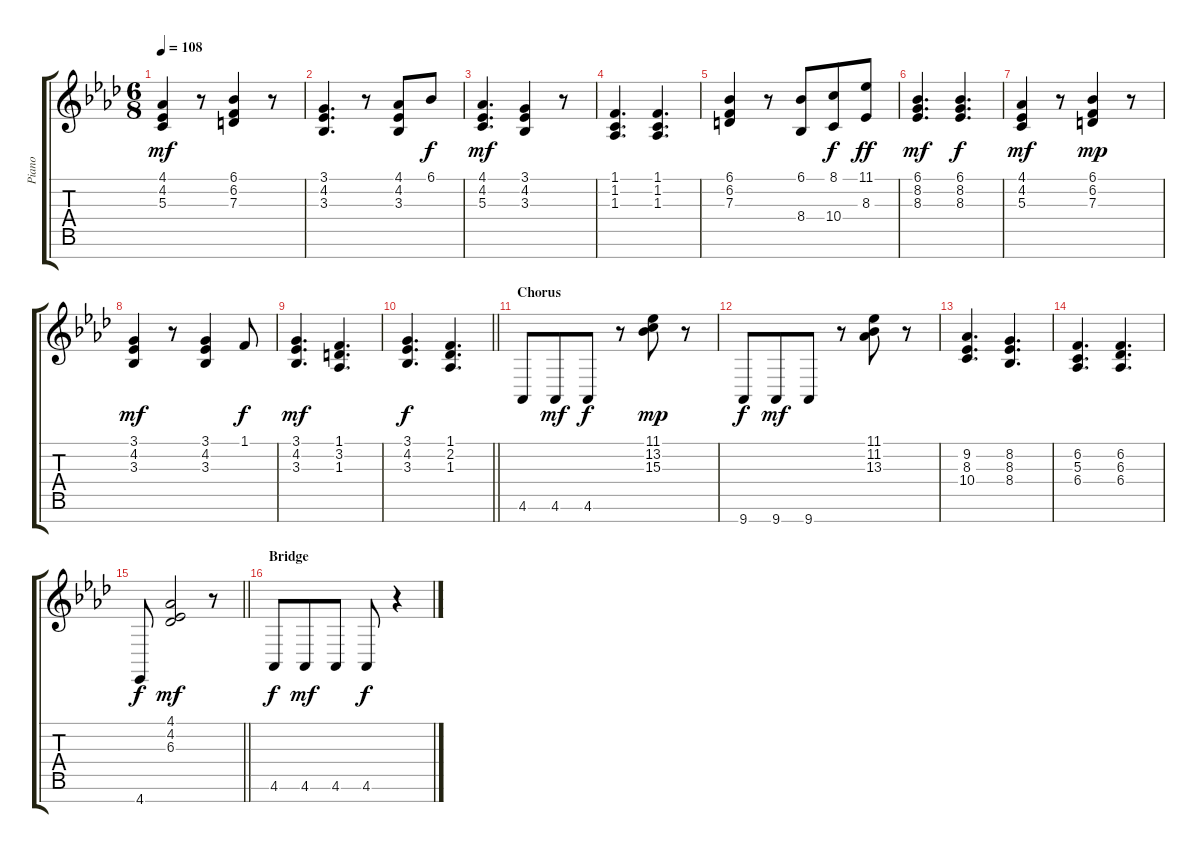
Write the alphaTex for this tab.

\track ("Piano" "Piano") {instrument acousticgrandpiano}
\staff {score tabs}
\tuning (E4 B3 G3 D3 A2 E2 B1) {hide}
\ts (6 8)
\tempo 108
\clef g2
\ks ab
(4.1 4.2 5.3).4{dy mf} r.8 (6.1 6.2 7.3).4 r.8 |
(3.1 4.2 3.3).4{d} r.8 (4.1 4.2 3.3).8 6.1.8{dy f} |
(4.1 4.2 5.3).4{d dy mf} (3.1 4.2 3.3).4 r.8 |
(1.1 1.2 1.3).4{d} (1.1 1.2 1.3).4{d} |
(6.1 6.2 7.3).4 r.8 (6.1 8.4).8 (8.1 10.4).8{dy f} (11.1 8.3).8{dy ff} |
(6.1 8.2 8.3).4{d dy mf} (6.1 8.2 8.3).4{d dy f} |
(4.1 4.2 5.3).4{dy mf} r.8 (6.1 6.2 7.3).4{dy mp} r.8 |
(3.1 4.2 3.3).4{dy mf} r.8 (3.1 4.2 3.3).4 1.1.8{dy f} |
(3.1 4.2 3.3).4{d dy mf} (1.1 3.2 1.3).4{d} |
\barLineRight lightlight
(3.1 4.2 3.3).4{d dy f} (1.1 2.2 1.3).4{d} |
\section ("" "Chorus")
4.6.8 4.6.8{dy mf} 4.6.8{dy f} r.8 (11.1 13.2 15.3).8{dy mp} r.8 |
9.7.8{dy f} 9.7.8{dy mf} 9.7.8 r.8 (11.1 11.2 13.3).8 r.8 |
(9.2 8.3 10.4).4{d} (8.2 8.3 8.4).4{d} |
(6.2 5.3 6.4).4{d} (6.2 6.3 6.4).4{d} |
\barLineRight lightlight
4.7.8{dy f} (4.1 4.2 6.3).2{dy mf} r.8 |
\section ("" "Bridge")
4.6.8{dy f} 4.6.8{dy mf} 4.6.8 4.6.8{dy f} r.4
